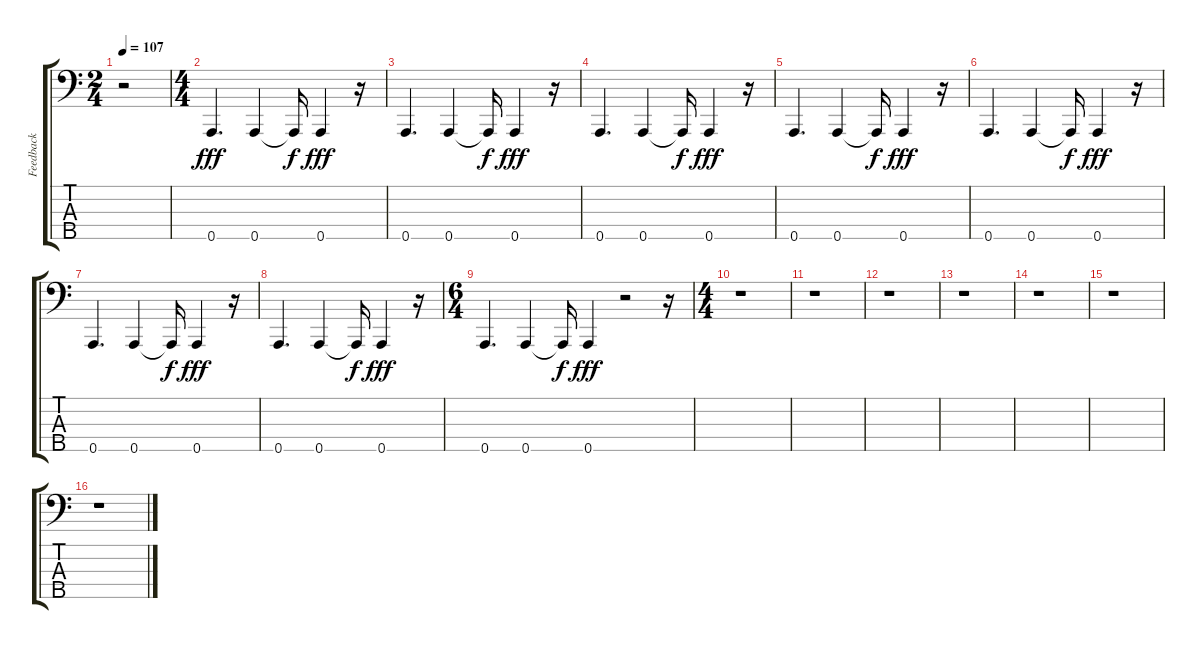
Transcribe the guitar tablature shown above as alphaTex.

\track ("Feedback" "Feedback") {instrument electricbassfinger}
\staff {score tabs}
\tuning (F2 C2 G1 D1 A0) {hide}
\ts (2 4)
\tempo 107
\clef f4
\ks c
r.2{dy fff} |
\ts (4 4)
0.5.4{d} 0.5.4 0.5{t}.16{dy f} 0.5.4{dy fff} r.16 |
0.5.4{d} 0.5.4 0.5{t}.16{dy f} 0.5.4{dy fff} r.16 |
0.5.4{d} 0.5.4 0.5{t}.16{dy f} 0.5.4{dy fff} r.16 |
0.5.4{d} 0.5.4 0.5{t}.16{dy f} 0.5.4{dy fff} r.16 |
0.5.4{d} 0.5.4 0.5{t}.16{dy f} 0.5.4{dy fff} r.16 |
0.5.4{d} 0.5.4 0.5{t}.16{dy f} 0.5.4{dy fff} r.16 |
0.5.4{d} 0.5.4 0.5{t}.16{dy f} 0.5.4{dy fff} r.16 |
\ts (6 4)
0.5.4{d} 0.5.4 0.5{t}.16{dy f} 0.5.4{dy fff} r.2 r.16 |
\ts (4 4)
r.1 |
r.1 |
r.1 |
r.1 |
r.1 |
r.1 |
r.1
